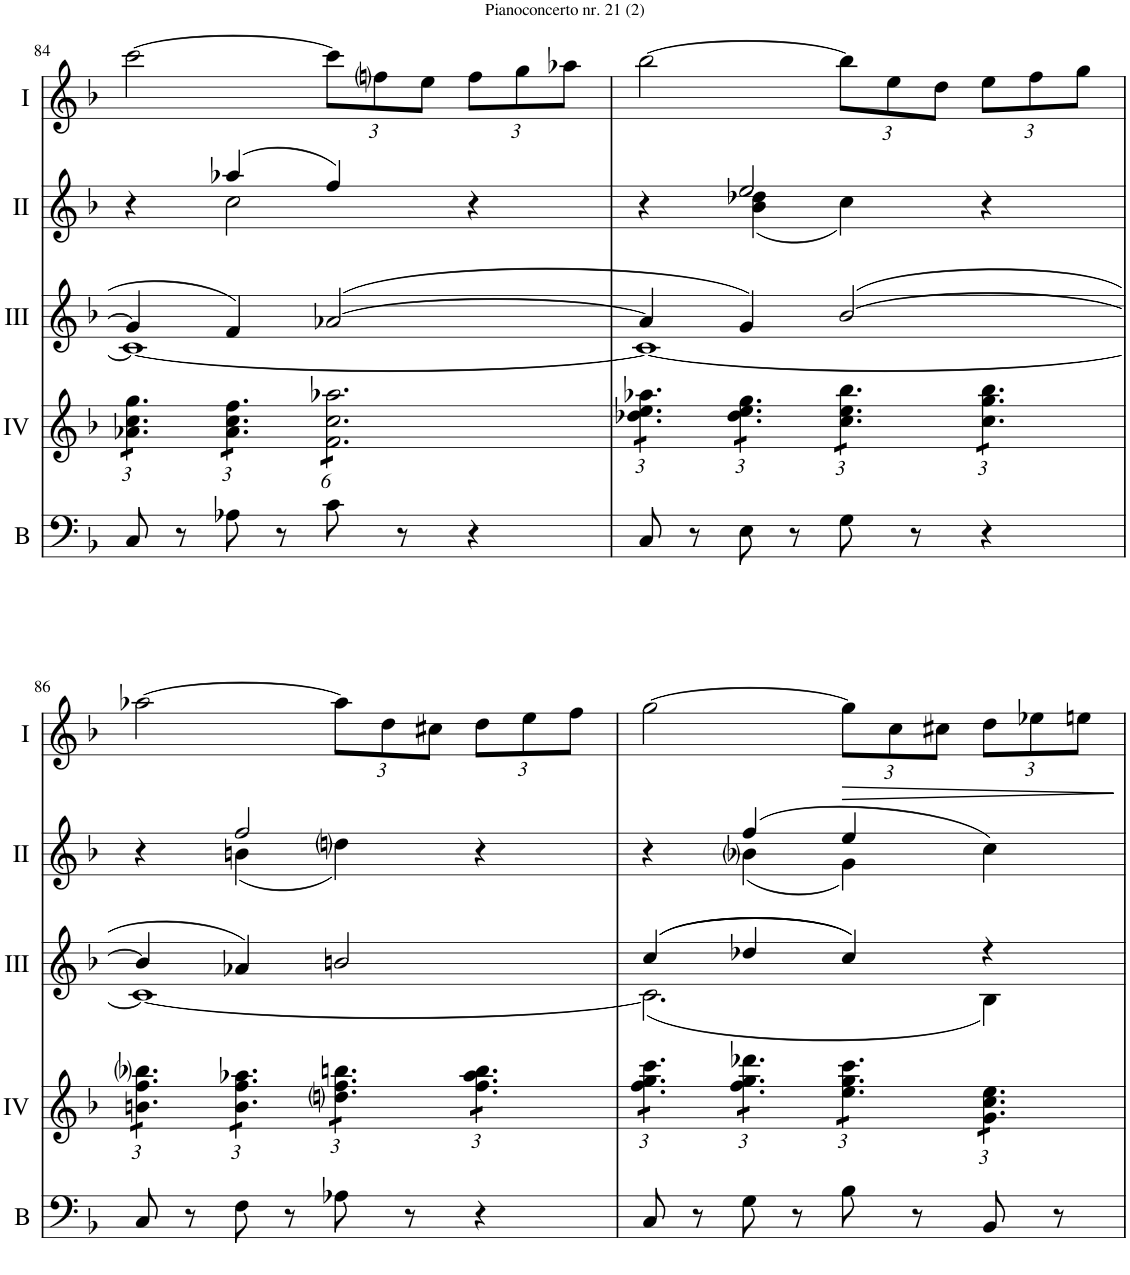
**kern	**kern	**kern	**kern	**kern	**dynam
*part5	*part4	*part3	*part2	*part1	*part1
*staff5	*staff4	*staff3	*staff2	*staff1	*staff1
*I"Bass	*I"Acc. 4	*I"Acc. 3	*I"Acc. 2	*I"Acc. 1	*
*I'B	*	*	*	*	*
!!LO:PB:g=z
*clefF4	*clefG2	*clefG2	*clefG2	*clefG2	*
*Trd7c12	*Trd7c12	*Trd7c12	*	*	*
*k[b-]	*k[b-]	*k[b-]	*k[b-]	*k[b-]	*
*M4/4	*M4/4	*M4/4	*M4/4	*M4/4	*
*met(c)	*met(c)	*met(c)	*met(c)	*met(c)	*
=84	=84	=84	=84	=84	=84
*	*	*^	*^	*	*
*	*tremolo	*	*	*	*	*	*
8C/	12a-X\ 12cc\ 12gg\L	4g/]	1c_	4r	4ryy	[2ccc\	.
.	12a-X\ 12cc\ 12gg\	.	.	.	.	.	.
8r	.	.	.	.	.	.	.
.	12a-X\ 12cc\ 12gg\J	.	.	.	.	.	.
8A-X\	12a-\ 12cc\ 12ff\L	4f/	.	(4aa-X/	2cc\	.	.
.	12a-\ 12cc\ 12ff\	.	.	.	.	.	.
8r	.	.	.	.	.	.	.
.	12a-\ 12cc\ 12ff\J	.	.	.	.	.	.
*	*	*	*	*	*	*Xbrackettup	*
8c\	12f\ 12cc\ 12aa-X\L	([2a-X/	.	4ff/)	.	12ccc\L]	.
.	12f\ 12cc\ 12aa-X\	.	.	.	.	12ffni\	.
8r	.	.	.	.	.	.	.
.	12f\ 12cc\ 12aa-X\	.	.	.	.	12ee\J	.
4r	12f\ 12cc\ 12aa-X\	.	.	4r	4ryy	12ff\L	.
.	12f\ 12cc\ 12aa-X\	.	.	.	.	12gg\	.
.	12f\ 12cc\ 12aa-X\J	.	.	.	.	12aa-X\J	.
=85	=85	=85	=85	=85	=85	=85	=85
8C/	12dd-X\ 12ee\ 12aa-X\L	4a-/]	1c_	4r	4ryy	[2bb-\	.
.	12dd-X\ 12ee\ 12aa-X\	.	.	.	.	.	.
8r	.	.	.	.	.	.	.
.	12dd-X\ 12ee\ 12aa-X\J	.	.	.	.	.	.
8E\	12dd-\ 12ee\ 12gg\L	4g/)	.	2ee/	(4b-\ 4dd-X\	.	.
.	12dd-\ 12ee\ 12gg\	.	.	.	.	.	.
8r	.	.	.	.	.	.	.
.	12dd-\ 12ee\ 12gg\J	.	.	.	.	.	.
8G\	12cc\ 12ee\ 12bb-\L	([2b-/	.	.	4cc\)	12bb-\L]	.
.	12cc\ 12ee\ 12bb-\	.	.	.	.	12ee\	.
8r	.	.	.	.	.	.	.
.	12cc\ 12ee\ 12bb-\J	.	.	.	.	12dd\J	.
4r	12cc\ 12gg\ 12bb-\L	.	.	4r	4ryy	12ee\L	.
.	12cc\ 12gg\ 12bb-\	.	.	.	.	12ff\	.
.	12cc\ 12gg\ 12bb-\J	.	.	.	.	12gg\J	.
!!LO:LB:g=z
=86	=86	=86	=86	=86	=86	=86	=86
8C/	12bn\ 12ff\ 12bb-i\L	4b-/]	1c_	4r	4ryy	[2aa-X\	.
.	12bn\ 12ff\ 12bb-i\	.	.	.	.	.	.
8r	.	.	.	.	.	.	.
.	12bn\ 12ff\ 12bb-i\J	.	.	.	.	.	.
8F\	12b\ 12ff\ 12aa-X\L	4a-X/)	.	2ff/	(4bn\	.	.
.	12b\ 12ff\ 12aa-X\	.	.	.	.	.	.
8r	.	.	.	.	.	.	.
.	12b\ 12ff\ 12aa-X\J	.	.	.	.	.	.
8A-X\	12ddni\ 12ff\ 12bbn\L	2bn/	.	.	4ddni\)	12aa-\L]	.
.	12ddni\ 12ff\ 12bbn\	.	.	.	.	12dd\	.
8r	.	.	.	.	.	.	.
.	12ddni\ 12ff\ 12bbn\J	.	.	.	.	12cc#X\J	.
4r	12ff\ 12aa-\ 12bb\L	.	.	4r	4ryy	12dd\L	.
.	12ff\ 12aa-\ 12bb\	.	.	.	.	12ee\	.
.	12ff\ 12aa-\ 12bb\J	.	.	.	.	12ff\J	.
=87	=87	=87	=87	=87	=87	=87	=87
8C/	12ff\ 12gg\ 12ccc\L	((4cc/	(2.c\]	4r	4ryy	[2gg\	.
.	12ff\ 12gg\ 12ccc\	.	.	.	.	.	.
8r	.	.	.	.	.	.	.
.	12ff\ 12gg\ 12ccc\J	.	.	.	.	.	.
8G\	12ff\ 12gg\ 12ddd-X\L	4dd-X/	.	(4ff/	(4b-i\	.	.
.	12ff\ 12gg\ 12ddd-X\	.	.	.	.	.	.
8r	.	.	.	.	.	.	.
.	12ff\ 12gg\ 12ddd-X\J	.	.	.	.	.	.
!	!	!	!	!	!	!	!LO:HP:b
8B-\	12ee\ 12gg\ 12ccc\L	4cc/))	.	4ee/	4g\)	12gg\L]	>
.	12ee\ 12gg\ 12ccc\	.	.	.	.	12cc\	.
8r	.	.	.	.	.	.	.
.	12ee\ 12gg\ 12ccc\J	.	.	.	.	12cc#X\J	.
8BB-/	12g\ 12cc\ 12ee\L	4r	4B-\)	4cc\)	4ryy	12dd\L	.
.	12g\ 12cc\ 12ee\	.	.	.	.	12ee-X\	.
8r	.	.	.	.	.	.	.
.	12g\ 12cc\ 12ee\J	.	.	.	.	12een\J	.
*	*Xtremolo	*	*	*	*	*	*
*	*	*v	*v	*	*	*	*
*	*	*	*v	*v	*	*
.	.	.	.	.	]
=	=	=	=	=	=
*-	*-	*-	*-	*-	*-
